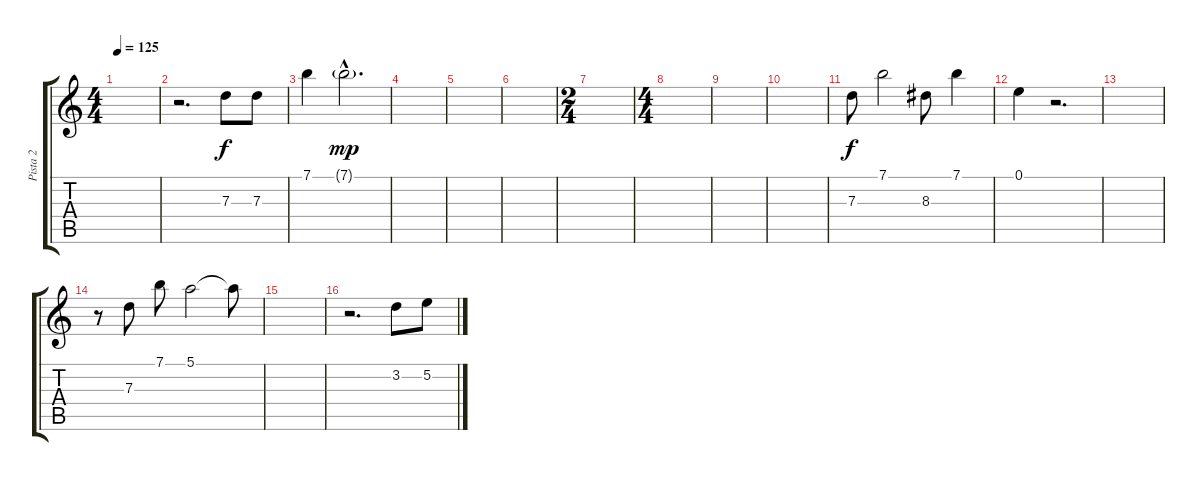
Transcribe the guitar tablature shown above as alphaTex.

\track ("Pista 2" "Pista 2") {instrument acousticguitarnylon}
\staff {score tabs}
\tuning (E4 B3 G3 D3 A2 E2) {hide}
\ts (4 4)
\tempo 125
\clef g2
\ks c
|
r.2{d} 7.3.8 7.3.8 |
7.1.4 7.1{g hac}.2{d dy mp} |
|
|
|
\ts (2 4)
|
\ts (4 4)
|
|
|
7.3.8{dy f} 7.1.2 8.3.8 7.1.4 |
0.1.4 r.2{d} |
|
r.8 7.3.8 7.1.8 5.1.2 5.1{t}.8 |
|
r.2{d} 3.2.8 5.2.8
